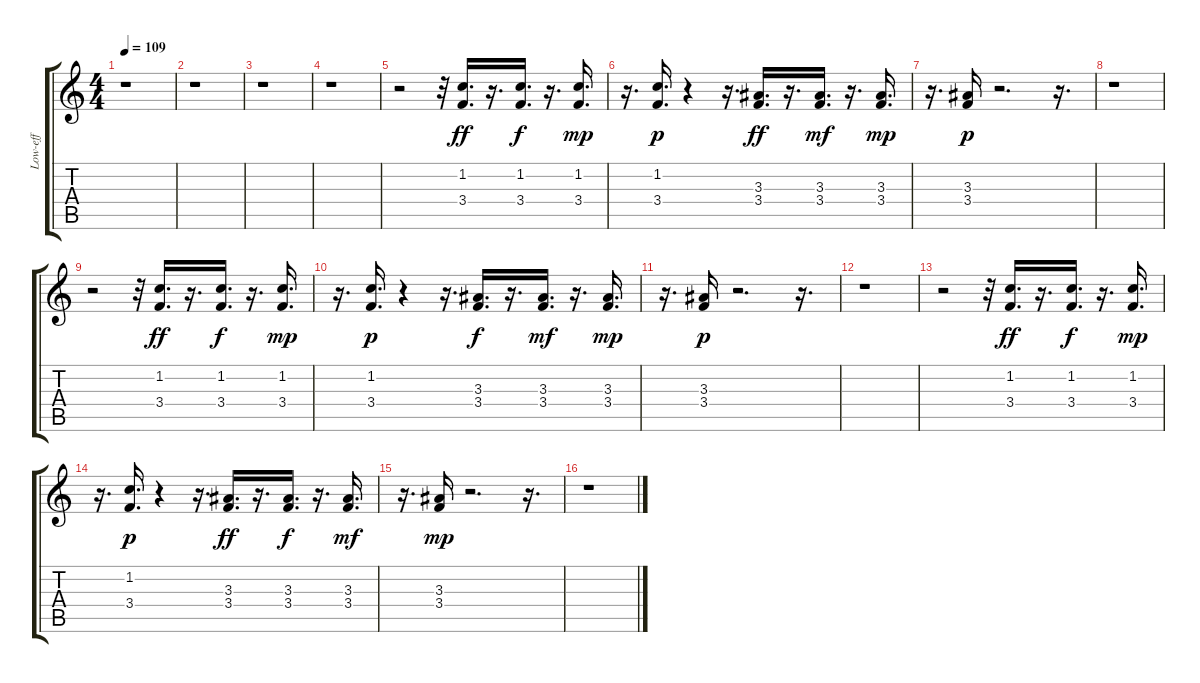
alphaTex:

\track ("Low-eff" "Low-eff") {instrument synthbass1}
\staff {score tabs}
\tuning (E4 B3 G3 D3 A2 E2) {hide}
\ts (4 4)
\tempo 109
\clef g2
\ks c
r.1{dy f} |
r.1 |
r.1 |
r.1 |
r.2 r.32 (1.2 3.4).16{d dy ff volume 14} r.16{d} (1.2 3.4).16{d dy f} r.16{d} (1.2 3.4).16{d dy mp} |
r.16{d} (1.2 3.4).16{d dy p} r.4 r.16{d} (3.3 3.4).16{d dy ff} r.16{d} (3.3 3.4).16{d dy mf} r.16{d} (3.3 3.4).16{d dy mp} |
r.16{d} (3.3 3.4).16{dy p} r.2{d} r.16{d} |
r.1 |
r.2 r.32 (1.2 3.4).16{d dy ff} r.16{d} (1.2 3.4).16{d dy f} r.16{d} (1.2 3.4).16{d dy mp} |
r.16{d} (1.2 3.4).16{d dy p} r.4 r.16{d} (3.3 3.4).16{d dy f} r.16{d} (3.3 3.4).16{d dy mf} r.16{d} (3.3 3.4).16{d dy mp} |
r.16{d} (3.3 3.4).16{dy p} r.2{d} r.16{d} |
r.1 |
r.2 r.32 (1.2 3.4).16{d dy ff} r.16{d} (1.2 3.4).16{d dy f} r.16{d} (1.2 3.4).16{d dy mp} |
r.16{d} (1.2 3.4).16{d dy p} r.4 r.16{d} (3.3 3.4).16{d dy ff} r.16{d} (3.3 3.4).16{d dy f} r.16{d} (3.3 3.4).16{d dy mf} |
r.16{d} (3.3 3.4).16{dy mp} r.2{d} r.16{d} |
r.1
